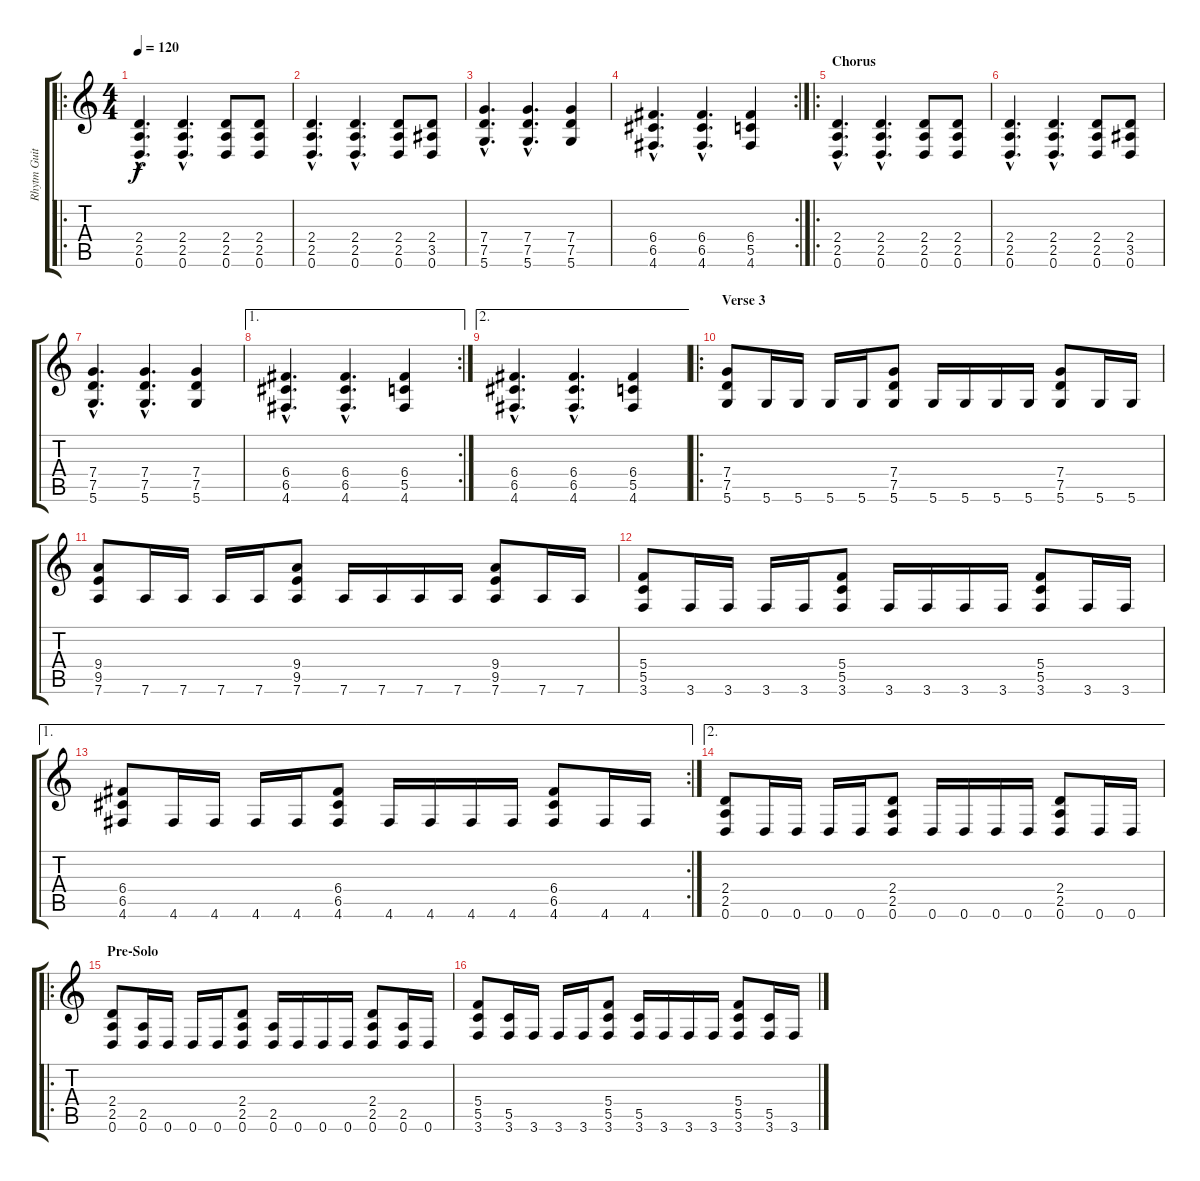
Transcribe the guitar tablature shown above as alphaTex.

\track ("Rhytm Guitar" "Rhytm Guit") {instrument distortionguitar}
\staff {score tabs}
\tuning (D4 A3 F3 C3 G2 D2) {hide}
\ro
\ts (4 4)
\tempo 120
\clef g2
\ks c
(2.4{hac} 2.5{hac} 0.6{hac}).4{d dy f} (2.4{hac} 2.5{hac} 0.6{hac}).4{d} (2.4 2.5 0.6).8 (2.4 2.5 0.6).8 |
(2.4{hac} 2.5{hac} 0.6{hac}).4{d} (2.4{hac} 2.5{hac} 0.6{hac}).4{d} (2.4 2.5 0.6).8 (2.4 3.5 0.6).8 |
(7.4{hac} 7.5{hac} 5.6{hac}).4{d} (7.4{hac} 7.5{hac} 5.6{hac}).4{d} (7.4 7.5 5.6).4 |
\rc 2
(6.4{hac} 6.5{hac} 4.6{hac}).4{d} (6.4{hac} 6.5{hac} 4.6{hac}).4{d} (6.4 5.5 4.6).4 |
\ro
\section ("" "Chorus")
(2.4{hac} 2.5{hac} 0.6{hac}).4{d} (2.4{hac} 2.5{hac} 0.6{hac}).4{d} (2.4 2.5 0.6).8 (2.4 2.5 0.6).8 |
(2.4{hac} 2.5{hac} 0.6{hac}).4{d} (2.4{hac} 2.5{hac} 0.6{hac}).4{d} (2.4 2.5 0.6).8 (2.4 3.5 0.6).8 |
(7.4{hac} 7.5{hac} 5.6{hac}).4{d} (7.4{hac} 7.5{hac} 5.6{hac}).4{d} (7.4 7.5 5.6).4 |
\ae 1
\rc 2
(6.4{hac} 6.5{hac} 4.6{hac}).4{d} (6.4{hac} 6.5{hac} 4.6{hac}).4{d} (6.4 5.5 4.6).4 |
\ae 2
(6.4{hac} 6.5{hac} 4.6{hac}).4{d} (6.4{hac} 6.5{hac} 4.6{hac}).4{d} (6.4 5.5 4.6).4 |
\ro
\section ("" "Verse 3")
(7.4 7.5 5.6).8 5.6.16 5.6.16 5.6.16 5.6.16 (7.4 7.5 5.6).8 5.6.16 5.6.16 5.6.16 5.6.16 (7.4 7.5 5.6).8 5.6.16 5.6.16 |
(9.4 9.5 7.6).8 7.6.16 7.6.16 7.6.16 7.6.16 (9.4 9.5 7.6).8 7.6.16 7.6.16 7.6.16 7.6.16 (9.4 9.5 7.6).8 7.6.16 7.6.16 |
(5.4 5.5 3.6).8 3.6.16 3.6.16 3.6.16 3.6.16 (5.4 5.5 3.6).8 3.6.16 3.6.16 3.6.16 3.6.16 (5.4 5.5 3.6).8 3.6.16 3.6.16 |
\ae 1
\rc 2
(6.4 6.5 4.6).8 4.6.16 4.6.16 4.6.16 4.6.16 (6.4 6.5 4.6).8 4.6.16 4.6.16 4.6.16 4.6.16 (6.4 6.5 4.6).8 4.6.16 4.6.16 |
\ae 2
(2.4 2.5 0.6).8 0.6.16 0.6.16 0.6.16 0.6.16 (2.4 2.5 0.6).8 0.6.16 0.6.16 0.6.16 0.6.16 (2.4 2.5 0.6).8 0.6.16 0.6.16 |
\ro
\section ("" "Pre-Solo")
(2.4 2.5 0.6).8 (2.5 0.6).16 0.6.16 0.6.16 0.6.16 (2.4 2.5 0.6).8 (2.5 0.6).16 0.6.16 0.6.16 0.6.16 (2.4 2.5 0.6).8 (2.5 0.6).16 0.6.16 |
(5.4 5.5 3.6).8 (5.5 3.6).16 3.6.16 3.6.16 3.6.16 (5.4 5.5 3.6).8 (5.5 3.6).16 3.6.16 3.6.16 3.6.16 (5.4 5.5 3.6).8 (5.5 3.6).16 3.6.16
